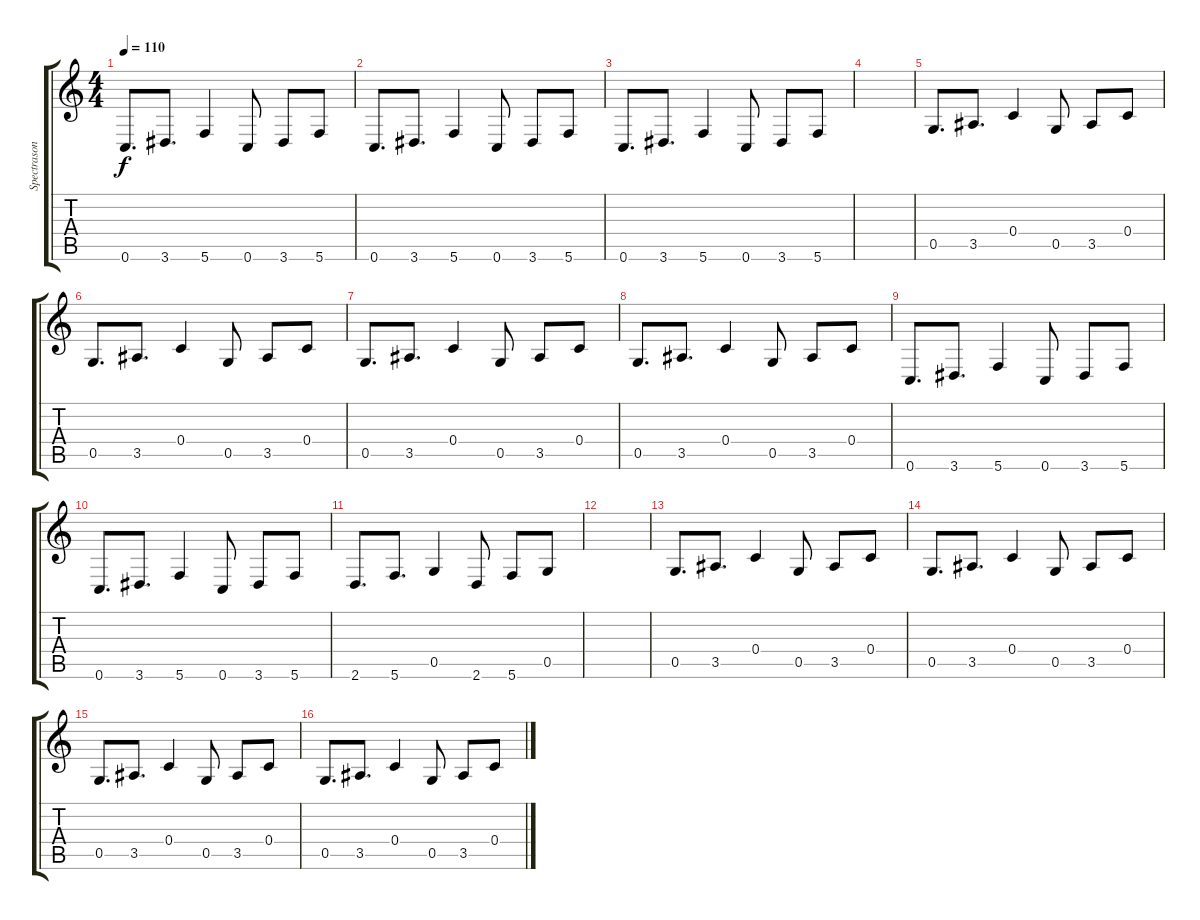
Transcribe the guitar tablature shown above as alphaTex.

\track ("Spectrasonics Omnisphere" "Spectrason") {instrument synthbass1}
\staff {score tabs}
\tuning (E4 C4 G3 C3 G2 C2) {hide}
\ts (4 4)
\tempo 110
\clef g2
\ks c
0.6.8{d dy f} 3.6.8{d} 5.6.4 0.6.8 3.6.8 5.6.8 |
0.6.8{d} 3.6.8{d} 5.6.4 0.6.8 3.6.8 5.6.8 |
0.6.8{d} 3.6.8{d} 5.6.4 0.6.8 3.6.8 5.6.8 |
|
0.5.8{d} 3.5.8{d} 0.4.4 0.5.8 3.5.8 0.4.8 |
0.5.8{d} 3.5.8{d} 0.4.4 0.5.8 3.5.8 0.4.8 |
0.5.8{d} 3.5.8{d} 0.4.4 0.5.8 3.5.8 0.4.8 |
0.5.8{d} 3.5.8{d} 0.4.4 0.5.8 3.5.8 0.4.8 |
0.6.8{d} 3.6.8{d} 5.6.4 0.6.8 3.6.8 5.6.8 |
0.6.8{d} 3.6.8{d} 5.6.4 0.6.8 3.6.8 5.6.8 |
2.6.8{d} 5.6.8{d} 0.5.4 2.6.8 5.6.8 0.5.8 |
|
0.5.8{d} 3.5.8{d} 0.4.4 0.5.8 3.5.8 0.4.8 |
0.5.8{d} 3.5.8{d} 0.4.4 0.5.8 3.5.8 0.4.8 |
0.5.8{d} 3.5.8{d} 0.4.4 0.5.8 3.5.8 0.4.8 |
0.5.8{d} 3.5.8{d} 0.4.4 0.5.8 3.5.8 0.4.8
